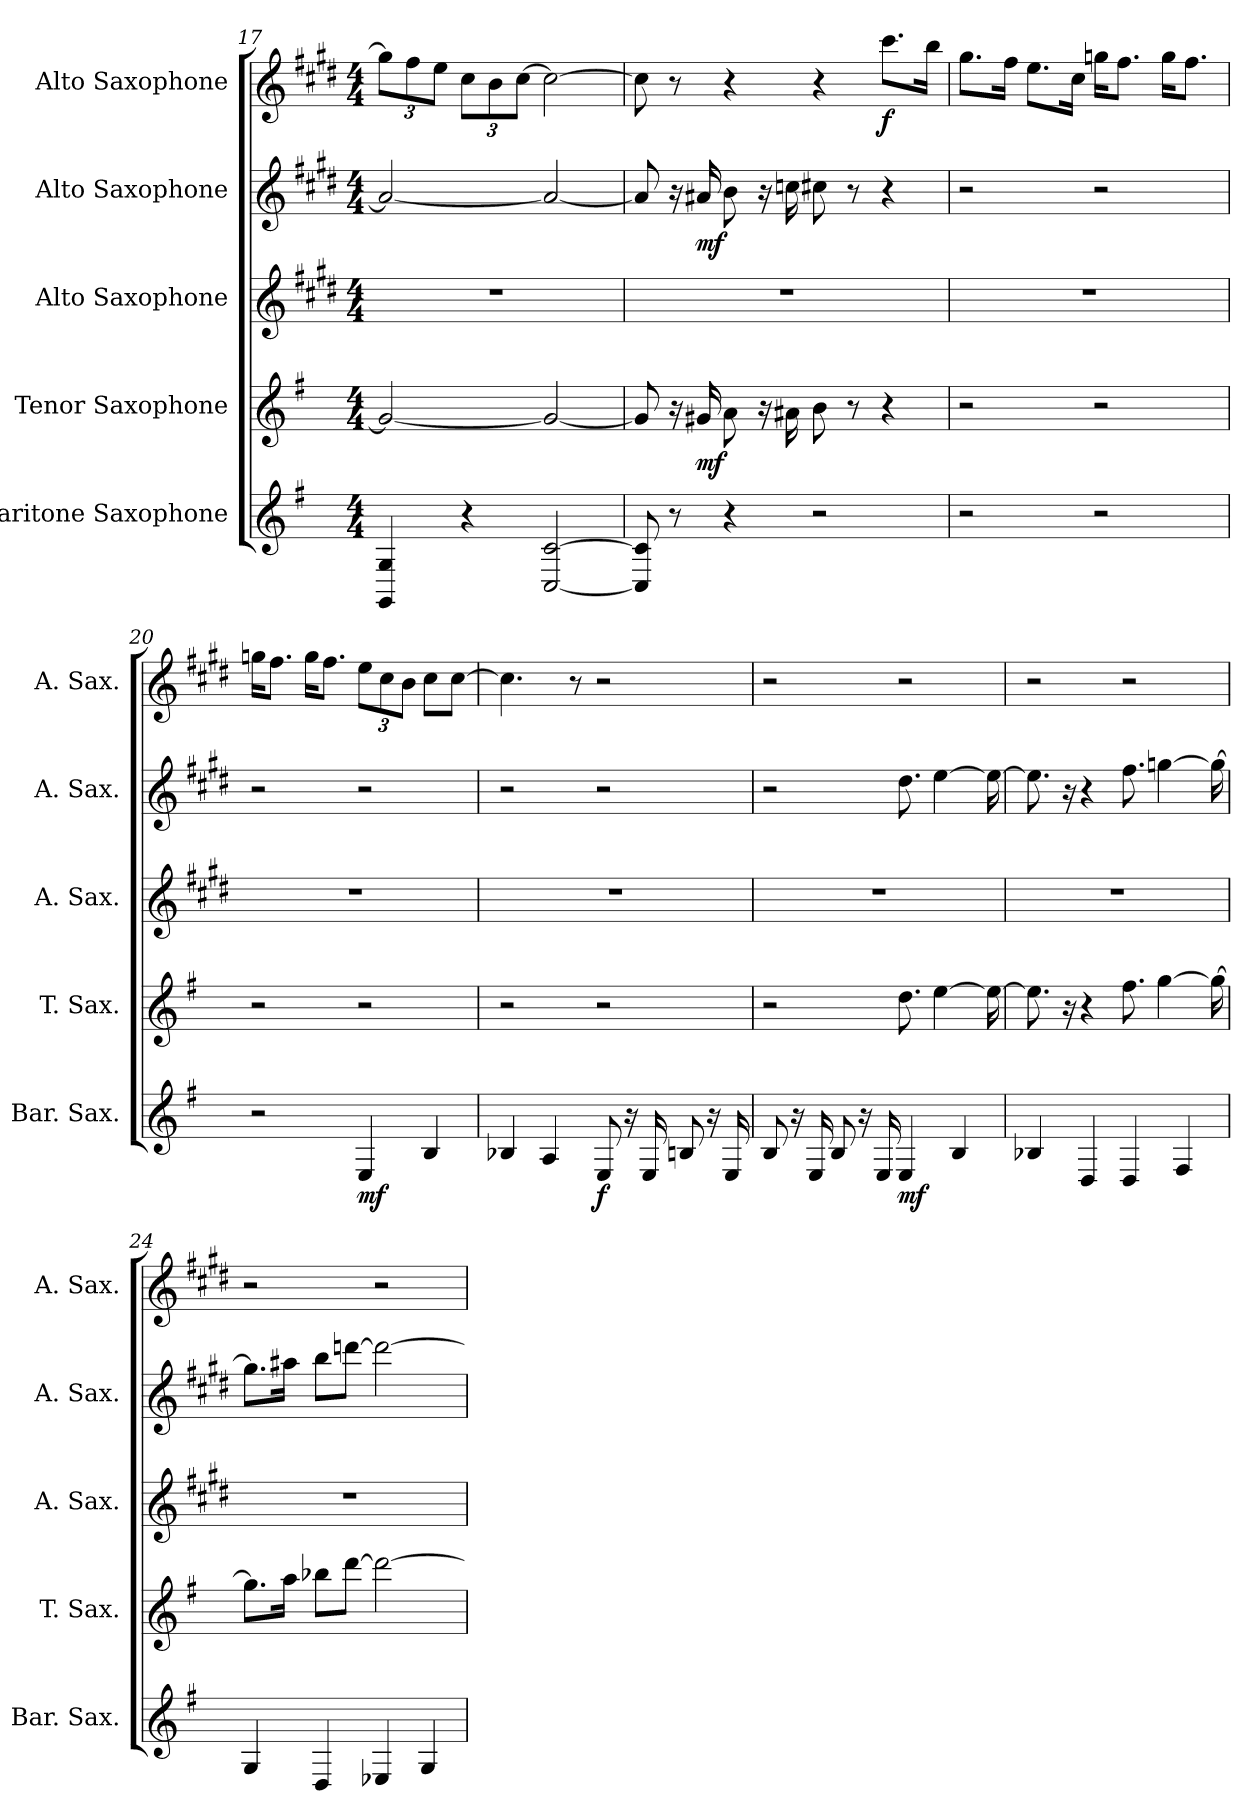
**kern	**dynam	**kern	**dynam	**kern	**kern	**dynam	**kern	**dynam
*part5	*part5	*part4	*part4	*part3	*part2	*part2	*part1	*part1
*staff5	*staff5	*staff4	*staff4	*staff3	*staff2	*staff2	*staff1	*staff1
*I"Baritone Saxophone	*	*I"Tenor Saxophone	*	*I"Alto Saxophone	*I"Alto Saxophone	*	*I"Alto Saxophone	*
*I'Bar. Sax.	*	*I'T. Sax.	*	*I'A. Sax.	*I'A. Sax.	*	*I'A. Sax.	*
*clefG2	*	*clefG2	*	*clefG2	*clefG2	*	*clefG2	*
*ITrd12c21	*	*ITrd8c14	*	*ITrd5c9	*ITrd5c9	*	*ITrd5c9	*
*k[f#]	*	*k[f#]	*	*k[f#]	*k[f#]	*	*k[f#]	*
*M4/4	*	*M4/4	*	*M4/4	*M4/4	*	*M4/4	*
*	*	*	*	*	*	*	*Xbrackettup	*
=17	=17	=17	=17	=17	=17	=17	=17	=17
4GGG/ 4GG/	.	2G/_	.	1r	2c/_	.	12b-\L]	.
.	.	.	.	.	.	.	12a\	.
.	.	.	.	.	.	.	12g\J	.
4r	.	.	.	.	.	.	12e\L	.
.	.	.	.	.	.	.	12d\	.
.	.	.	.	.	.	.	[12e\J	.
[2CC/ [2C/	.	2G/_	.	.	2c/_	.	2e\_	.
!!LO:PB:g=z
=18	=18	=18	=18	=18	=18	=18	=18	=18
8CC/] 8C/]	.	8G/]	.	1r	8c/]	.	8e\]	.
8r	.	16r	.	.	16r	.	8r	.
!	!	!	!LO:DY:b	!	!	!LO:DY:b	!	!
.	.	16G#X/	mf	.	16c#X/	mf	.	.
4r	.	8A\	.	.	8d\	.	4r	.
.	.	16r	.	.	16r	.	.	.
.	.	16A#X\	.	.	16e-X\	.	.	.
2r	.	8B\	.	.	8en\	.	4r	.
.	.	8r	.	.	8r	.	.	.
!	!	!	!	!	!	!	!	!LO:DY:b
.	.	4r	.	.	4r	.	8.ee\L	f
.	.	.	.	.	.	.	16dd\Jk	.
=19	=19	=19	=19	=19	=19	=19	=19	=19
2r	.	2r	.	1r	2r	.	8.b\L	.
.	.	.	.	.	.	.	16a\Jk	.
.	.	.	.	.	.	.	8.g\L	.
.	.	.	.	.	.	.	16e\Jk	.
2r	.	2r	.	.	2r	.	16b-X\KL	.
.	.	.	.	.	.	.	8.a\J	.
.	.	.	.	.	.	.	16b-\KL	.
.	.	.	.	.	.	.	8.a\J	.
=20	=20	=20	=20	=20	=20	=20	=20	=20
2r	.	2r	.	1r	2r	.	16b-X\KL	.
.	.	.	.	.	.	.	8.a\J	.
.	.	.	.	.	.	.	16b-\KL	.
.	.	.	.	.	.	.	8.a\J	.
!	!LO:DY:b	!	!	!	!	!	!	!
4EE/	mf	2r	.	.	2r	.	12g\L	.
.	.	.	.	.	.	.	12e\	.
.	.	.	.	.	.	.	12d\J	.
4BB/	.	.	.	.	.	.	8e\L	.
.	.	.	.	.	.	.	[8e\J	.
!!LO:LB:g=z
=21	=21	=21	=21	=21	=21	=21	=21	=21
4BB-X/	.	2r	.	1r	2r	.	4.e\]	.
4AA/	.	.	.	.	.	.	.	.
.	.	.	.	.	.	.	8r	.
!	!LO:DY:b	!	!	!	!	!	!	!
8EE/	f	2r	.	.	2r	.	2r	.
16r	.	.	.	.	.	.	.	.
16EE/	.	.	.	.	.	.	.	.
8BBn/	.	.	.	.	.	.	.	.
16r	.	.	.	.	.	.	.	.
16EE/	.	.	.	.	.	.	.	.
=22	=22	=22	=22	=22	=22	=22	=22	=22
8BB/	.	2r	.	1r	2r	.	2r	.
16r	.	.	.	.	.	.	.	.
16EE/	.	.	.	.	.	.	.	.
8BB/	.	.	.	.	.	.	.	.
16r	.	.	.	.	.	.	.	.
16EE/	.	.	.	.	.	.	.	.
!	!LO:DY:b	!	!	!	!	!	!	!
4EE/	mf	8.d\	.	.	8.f#\	.	2r	.
.	.	[4e\	.	.	[4g\	.	.	.
4BB/	.	.	.	.	.	.	.	.
.	.	16e\_	.	.	16g\_	.	.	.
=23	=23	=23	=23	=23	=23	=23	=23	=23
4BB-X/	.	8.e\]	.	1r	8.g\]	.	2r	.
.	.	16r	.	.	16r	.	.	.
4DD/	.	4r	.	.	4r	.	.	.
4DD/	.	8.f#\	.	.	8.a\	.	2r	.
.	.	[4g\	.	.	[4b-X\	.	.	.
4FF#/	.	.	.	.	.	.	.	.
.	.	16g\_	.	.	16b-\_	.	.	.
!!LO:PB:g=z
=24	=24	=24	=24	=24	=24	=24	=24	=24
4GG/	.	8.g\L]	.	1r	8.b-\L]	.	2r	.
.	.	16a\Jk	.	.	16cc#X\Jk	.	.	.
4DD/	.	8b-X\L	.	.	8dd\L	.	.	.
.	.	[8dd\J	.	.	[8ffn\J	.	.	.
4EE-X/	.	2dd\_	.	.	2ff\_	.	2r	.
4GG/	.	.	.	.	.	.	.	.
=	=	=	=	=	=	=	=	=
*-	*-	*-	*-	*-	*-	*-	*-	*-
